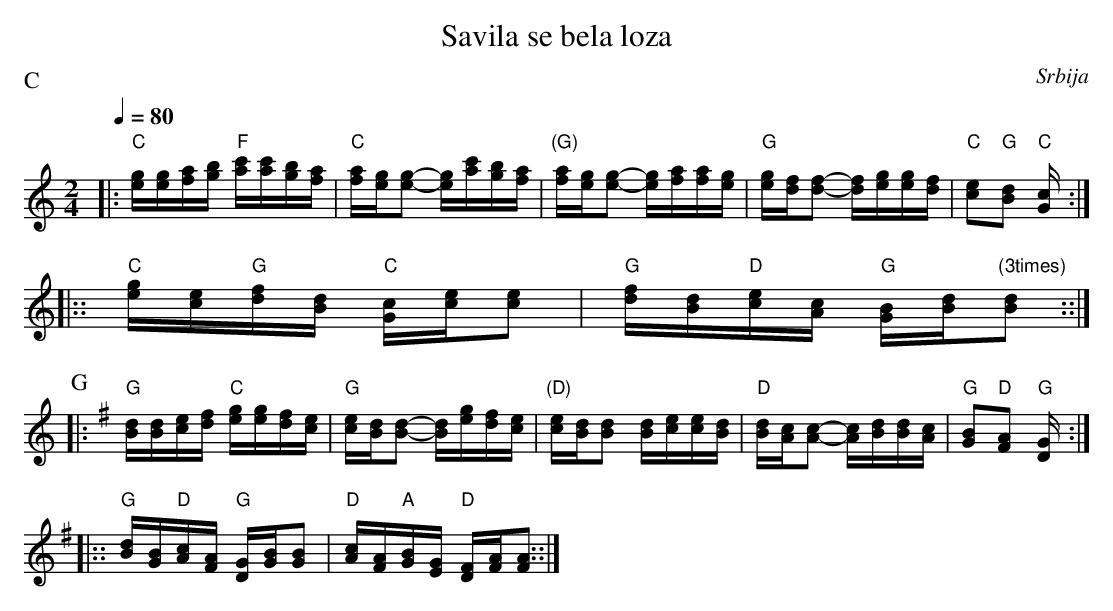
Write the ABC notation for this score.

X:1
T: Savila se bela loza
O: Srbija
M: 2/4
L: 1/16
Q: 1/4=80
P: C
K: C
|: "C"[ge][ge][af][bg] "F"[c'a][c'a][bg][af] \
| "C"[af][ge][g2e2]- [ge][c'a][bg][af] \
| "(G)"[af][ge][g2e2]- [ge][af][af][ge] \
| "G"[ge][fd][f2d2]- [fd][ge][ge][fd] \
| "C"[e2c2]"G"[d2B2] "C"[c4G] :|
|:: "C"[ge][ec]"G"[fd][dB] "C"[cG][ec][e2c2] \
| "G"[fd][dB]"D"[ec][cA] "G"[BG][dB]"(3times)"[d2B2] ::|
P: G
K: G
|: "G"[dB][dB][ec][fd] "C"[ge][ge][fd][ec] \
| "G"[ec][dB][d2B2]- [dB][ge][fd][ec] \
| "(D)"[ec][dB][d2B2] [dB][ec][ec][dB] \
| "D"[dB][cA][c2A2]- [cA][dB][dB][cA] \
| "G"[B2G2]"D"[A2F2] "G"[G4D] :|
|:: "G"[dB][BG]"D"[cA][AF] "G"[GD][BG][B2G2] \
| "D"[cA][AF]"A"[BG][GE] "D"[FD][AF][A2F2] ::|
